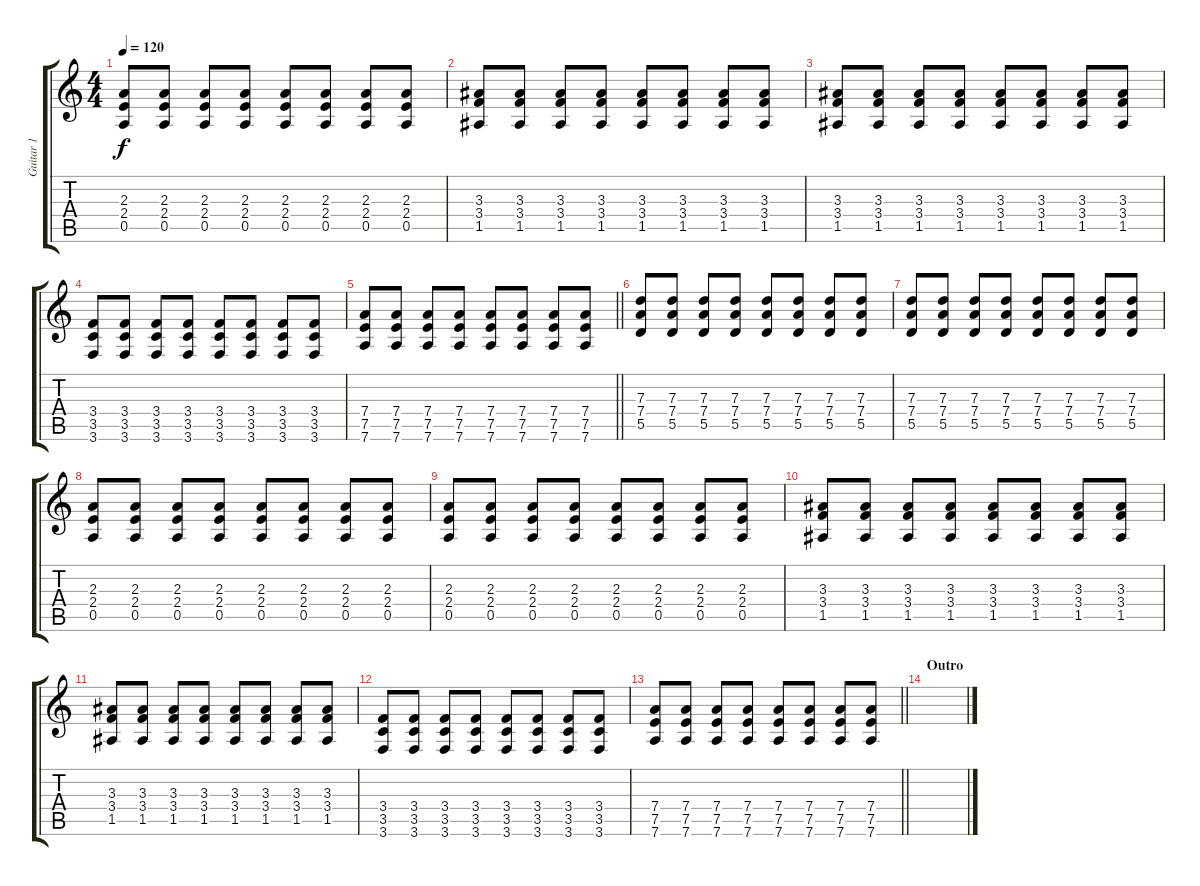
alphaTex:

\track ("Guitar 1" "Guitar 1") {instrument distortionguitar}
\staff {score tabs}
\tuning (E4 B3 G3 D3 A2 D2) {hide}
\ts (4 4)
\tempo 120
\clef g2
\ks c
(2.3 2.4 0.5).8{dy f} (2.3 2.4 0.5).8 (2.3 2.4 0.5).8 (2.3 2.4 0.5).8 (2.3 2.4 0.5).8 (2.3 2.4 0.5).8 (2.3 2.4 0.5).8 (2.3 2.4 0.5).8 |
(3.3 3.4 1.5).8 (3.3 3.4 1.5).8 (3.3 3.4 1.5).8 (3.3 3.4 1.5).8 (3.3 3.4 1.5).8 (3.3 3.4 1.5).8 (3.3 3.4 1.5).8 (3.3 3.4 1.5).8 |
(3.3 3.4 1.5).8 (3.3 3.4 1.5).8 (3.3 3.4 1.5).8 (3.3 3.4 1.5).8 (3.3 3.4 1.5).8 (3.3 3.4 1.5).8 (3.3 3.4 1.5).8 (3.3 3.4 1.5).8 |
(3.4 3.5 3.6).8 (3.4 3.5 3.6).8 (3.4 3.5 3.6).8 (3.4 3.5 3.6).8 (3.4 3.5 3.6).8 (3.4 3.5 3.6).8 (3.4 3.5 3.6).8 (3.4 3.5 3.6).8 |
\barLineRight lightlight
(7.4 7.5 7.6).8 (7.4 7.5 7.6).8 (7.4 7.5 7.6).8 (7.4 7.5 7.6).8 (7.4 7.5 7.6).8 (7.4 7.5 7.6).8 (7.4 7.5 7.6).8 (7.4 7.5 7.6).8 |
(7.3 7.4 5.5).8 (7.3 7.4 5.5).8 (7.3 7.4 5.5).8 (7.3 7.4 5.5).8 (7.3 7.4 5.5).8 (7.3 7.4 5.5).8 (7.3 7.4 5.5).8 (7.3 7.4 5.5).8 |
(7.3 7.4 5.5).8 (7.3 7.4 5.5).8 (7.3 7.4 5.5).8 (7.3 7.4 5.5).8 (7.3 7.4 5.5).8 (7.3 7.4 5.5).8 (7.3 7.4 5.5).8 (7.3 7.4 5.5).8 |
(2.3 2.4 0.5).8 (2.3 2.4 0.5).8 (2.3 2.4 0.5).8 (2.3 2.4 0.5).8 (2.3 2.4 0.5).8 (2.3 2.4 0.5).8 (2.3 2.4 0.5).8 (2.3 2.4 0.5).8 |
(2.3 2.4 0.5).8 (2.3 2.4 0.5).8 (2.3 2.4 0.5).8 (2.3 2.4 0.5).8 (2.3 2.4 0.5).8 (2.3 2.4 0.5).8 (2.3 2.4 0.5).8 (2.3 2.4 0.5).8 |
(3.3 3.4 1.5).8 (3.3 3.4 1.5).8 (3.3 3.4 1.5).8 (3.3 3.4 1.5).8 (3.3 3.4 1.5).8 (3.3 3.4 1.5).8 (3.3 3.4 1.5).8 (3.3 3.4 1.5).8 |
(3.3 3.4 1.5).8 (3.3 3.4 1.5).8 (3.3 3.4 1.5).8 (3.3 3.4 1.5).8 (3.3 3.4 1.5).8 (3.3 3.4 1.5).8 (3.3 3.4 1.5).8 (3.3 3.4 1.5).8 |
(3.4 3.5 3.6).8 (3.4 3.5 3.6).8 (3.4 3.5 3.6).8 (3.4 3.5 3.6).8 (3.4 3.5 3.6).8 (3.4 3.5 3.6).8 (3.4 3.5 3.6).8 (3.4 3.5 3.6).8 |
\barLineRight lightlight
(7.4 7.5 7.6).8 (7.4 7.5 7.6).8 (7.4 7.5 7.6).8 (7.4 7.5 7.6).8 (7.4 7.5 7.6).8 (7.4 7.5 7.6).8 (7.4 7.5 7.6).8 (7.4 7.5 7.6).8 |
\section ("" "Outro")
